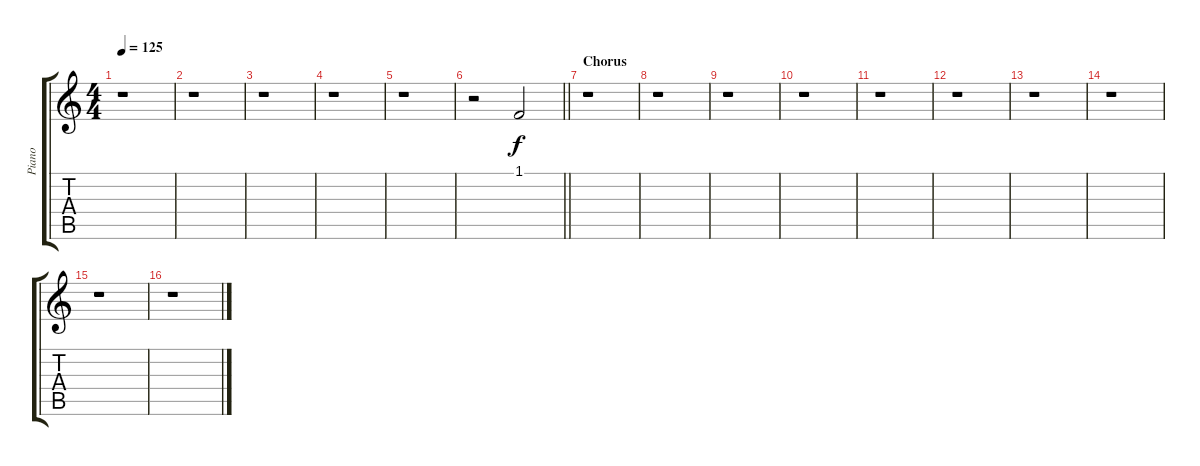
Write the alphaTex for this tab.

\track ("Piano" "Piano") {instrument brightacousticpiano}
\staff {score tabs}
\tuning (E4 B3 G3 D3 A2 E2) {hide}
\ts (4 4)
\tempo 125
\clef g2
\ks c
r.1{dy f} |
r.1 |
r.1 |
r.1 |
r.1 |
\barLineRight lightlight
r.2 1.1.2{instrument reversecymbal} |
\section ("" "Chorus")
r.1 |
r.1 |
r.1 |
r.1 |
r.1 |
r.1 |
r.1 |
r.1 |
r.1 |
r.1
